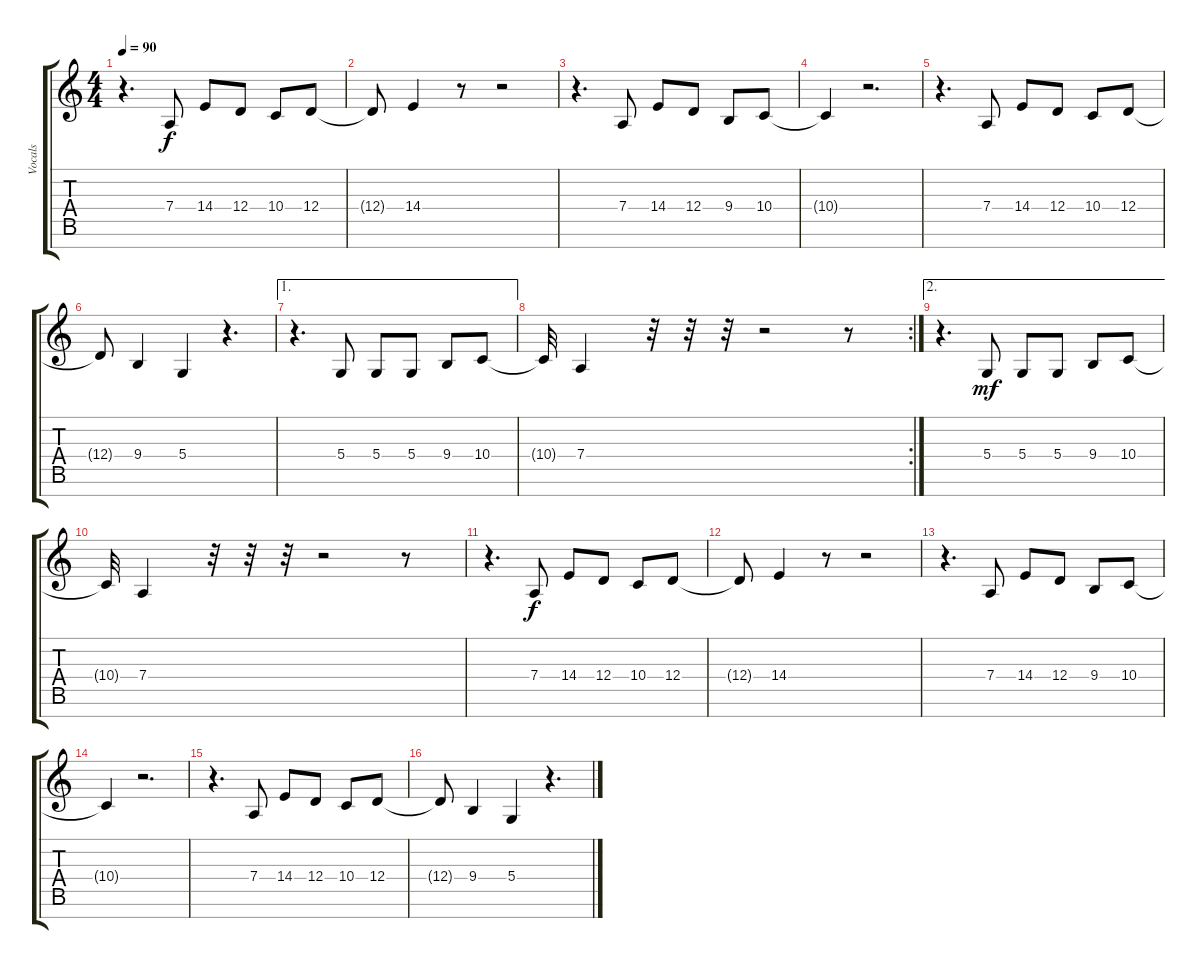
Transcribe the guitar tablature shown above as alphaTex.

\track ("Vocals" "Vocals") {instrument pad3polysynth}
\staff {score tabs}
\tuning (E4 B3 G3 D3 A2 E2 B1) {hide}
\ts (4 4)
\tempo 90
\clef g2
\ks c
r.4{d dy f} 7.4.8 14.4.8 12.4.8 10.4.8 12.4.8 |
12.4{t}.8 14.4.4 r.8 r.2 |
r.4{d} 7.4.8 14.4.8 12.4.8 9.4.8 10.4.8 |
10.4{t}.4 r.2{d} |
r.4{d} 7.4.8 14.4.8 12.4.8 10.4.8 12.4.8 |
12.4{t}.8 9.4.4 5.4.4 r.4{d} |
\ae 1
r.4{d} 5.4.8 5.4.8 5.4.8 9.4.8 10.4.8 |
\rc 2
10.4{t}.32 7.4.4 r.32 r.32 r.32 r.2 r.8 |
\ae 2
r.4{d} 5.4.8{dy mf} 5.4.8 5.4.8 9.4.8 10.4.8 |
10.4{t}.32 7.4.4 r.32 r.32 r.32 r.2 r.8 |
r.4{d} 7.4.8{dy f} 14.4.8 12.4.8 10.4.8 12.4.8 |
12.4{t}.8 14.4.4 r.8 r.2 |
r.4{d} 7.4.8 14.4.8 12.4.8 9.4.8 10.4.8 |
10.4{t}.4 r.2{d} |
r.4{d} 7.4.8 14.4.8 12.4.8 10.4.8 12.4.8 |
12.4{t}.8 9.4.4 5.4.4 r.4{d}
